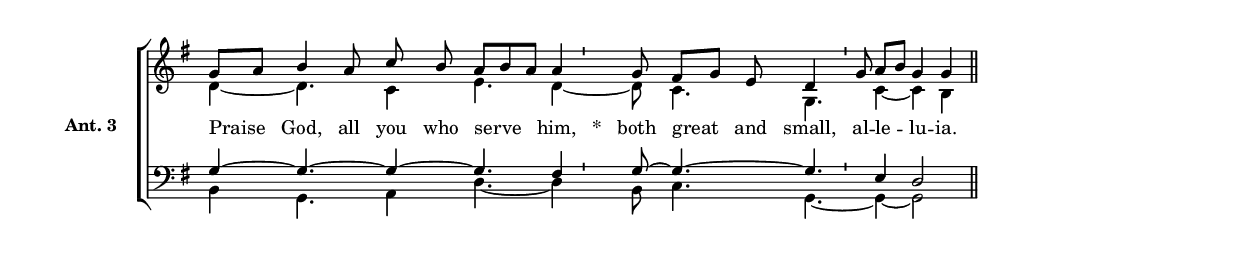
\version "2.20.0"

\include "../../lbi_defs.ily"
\version "2.18.2"
\include "../../../lbi_defs.ily"

keysig = \key g \major
antiphon = "3"
% this is a special musical setting, not a normal psalm tone
psalmnum = "Rev_19_1-7"
psalmtonestruct = "special"
psalmtone = "68"
frompitch = a
topitch = a

text = \lyricmode {
    \set includeGraceNotes = ##t
    Praise God, all you who serve him, "*" 
    both great and small, al -- le -- lu -- ia.
}

sopNotesAnt = \relative e' {
    \keysig
    \global
    \voiceOne
    g8[ a] b4 a8 c b a[ b a] \bar "" a4 \bar "'"
    \hideNotes a16 \unHideNotes %so that I can align the * better
    g8 \bar "" fis[ g] e d4 \bar"'" g8 a[ b] g4 g \bar "||"
}
altoNotesAnt = \relative c' {
    \keysig
    \global
    \voiceTwo
    d4~ d4. c4 e4. d4~ s16 d8 c4. g4. c4~ c b4
}
tenorNotesAnt = \relative g {
    \keysig
    \global
    \voiceOne
    g4~ g4.~ g4~ g4. fis4 s16
    g8~ g4.~ g4. e4 d2 \bar "||"
}
bassNotesAnt = \relative c {
    \keysig
    \global
    \voiceTwo
    b4 g4. a4 d4.~ d4 s16
    b8 c4. g4.~ g4~ g2
}

% \include #(string-append "../../psalmtones/notes/" psalmtone "-notes.ily")


\score {
    <<
       \new ChoirStaff \with {
           instrumentName = \markup {
               \center-column {
                     \bold { \line { Ant. \antiphon } } }
           }
       }

       <<
           \new Staff = "up"
           <<
               \midi_instrument
               \clef treble
               \accidentalStyle forget
               \new Voice = "Soprano" { \voiceOne \sopNotesAnt }
               \new Voice = "Alto" { \voiceTwo \altoNotesAnt }
               \new Lyrics \lyricsto Soprano \text
           >>
           \new Staff = "down"
           <<
               \midi_instrument
               \clef bass
               \accidentalStyle forget
               \new Voice = "Tenor" { \voiceOne \tenorNotesAnt }
               \new Voice = "Bass" { \voiceTwo \bassNotesAnt }
           >>
       >>
    >>

    \layout {
        ragged-last = ##t
        \context {
            \Staff
            \remove Time_signature_engraver
        }

    }
    %\midi {}
}
